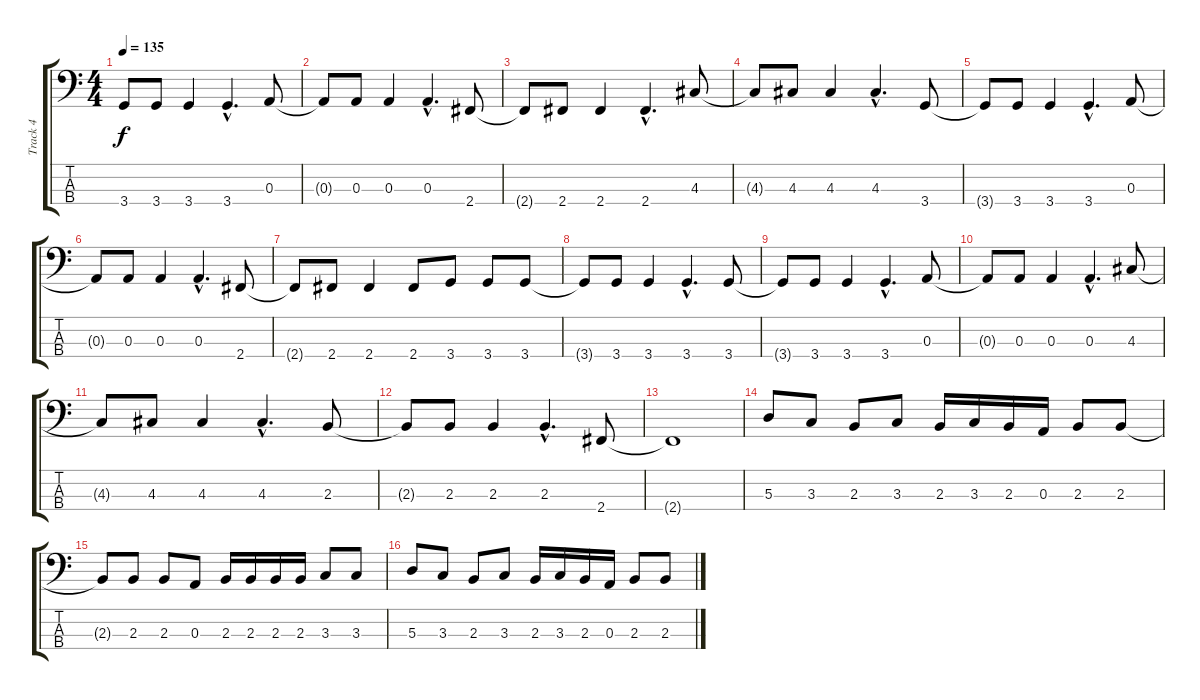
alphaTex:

\track ("Track 4" "Track 4") {instrument electricbassfinger}
\staff {score tabs}
\tuning (G2 D2 A1 E1) {hide}
\ts (4 4)
\tempo 135
\clef f4
\ks c
3.4{t}.8{dy f} 3.4.8 3.4.4 3.4{hac}.4{d} 0.3.8 |
0.3{t}.8 0.3.8 0.3.4 0.3{hac}.4{d} 2.4.8 |
2.4{t}.8 2.4.8 2.4.4 2.4{hac}.4{d} 4.3.8 |
4.3{t}.8 4.3.8 4.3.4 4.3{hac}.4{d} 3.4.8 |
3.4{t}.8 3.4.8 3.4.4 3.4{hac}.4{d} 0.3.8 |
0.3{t}.8 0.3.8 0.3.4 0.3{hac}.4{d} 2.4.8 |
2.4{t}.8 2.4.8 2.4.4 2.4.8 3.4.8 3.4.8 3.4.8 |
3.4{t}.8 3.4.8 3.4.4 3.4{hac}.4{d} 3.4.8 |
3.4{t}.8 3.4.8 3.4.4 3.4{hac}.4{d} 0.3.8 |
0.3{t}.8 0.3.8 0.3.4 0.3{hac}.4{d} 4.3.8 |
4.3{t}.8 4.3.8 4.3.4 4.3{hac}.4{d} 2.3.8 |
2.3{t}.8 2.3.8 2.3.4 2.3{hac}.4{d} 2.4.8 |
2.4{t}.1 |
5.3.8 3.3.8 2.3.8 3.3.8 2.3.16 3.3.16 2.3.16 0.3.16 2.3.8 2.3.8 |
2.3{t}.8 2.3.8 2.3.8 0.3.8 2.3.16 2.3.16 2.3.16 2.3.16 3.3.8 3.3.8 |
5.3.8 3.3.8 2.3.8 3.3.8 2.3.16 3.3.16 2.3.16 0.3.16 2.3.8 2.3.8
